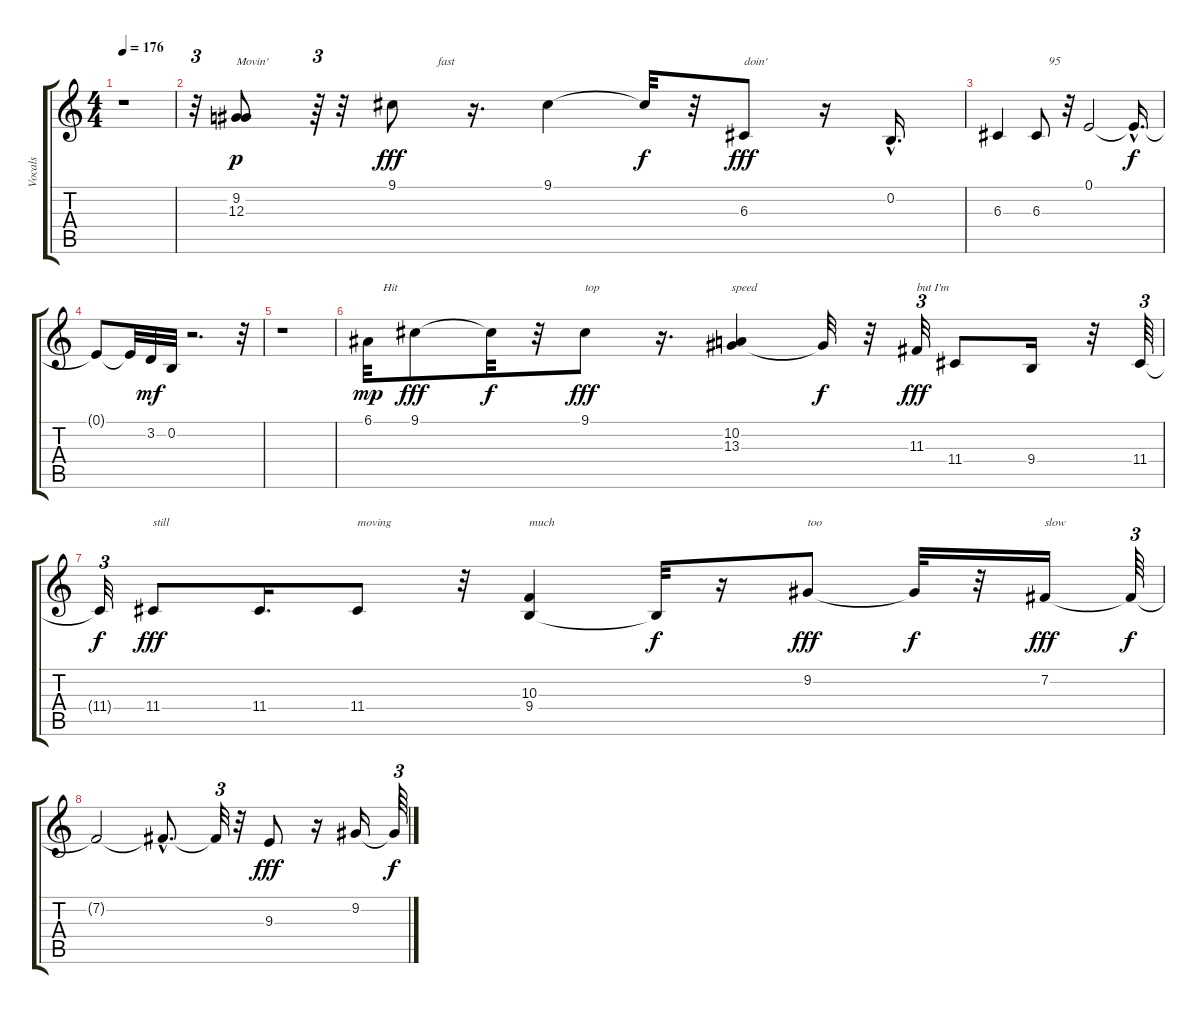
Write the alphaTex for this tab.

\track ("Vocals  " "Vocals  ") {instrument altosax}
\staff {score tabs}
\tuning (E4 B3 G3 D3 A2 E2) {hide}
\ts (4 4)
\tempo 176
\clef g2
\ks c
r.1{dy mf} |
r.32{tu (3 2)} (9.2 12.3).8{txt "Movin'" dy p} r.64{tu (3 2)} r.32 9.1.8{txt "               fast" dy fff} r.16{d} 9.1.4 9.1{t}.32{dy f} r.32 6.3.8{txt "doin'" dy fff} r.16 0.2{hac}.16{d} |
6.3.4{txt "                 95"} 6.3.8 r.32 0.1.2 0.1{hac t}.16{d dy f} |
0.1{t}.8 0.1{t}.32 3.2.32{dy mf} 0.2.32 r.2{d} r.32 |
r.1 |
6.1.32{txt "     Hit" dy mp} 9.1.8{dy fff} 9.1{t}.32{dy f} r.32 9.1.8{txt "top" dy fff} r.16{d} (10.2 13.3).4{txt "speed"} 13.3{t}.32{dy f} r.32 11.3.32{tu (3 2) txt "but I'm" dy fff} 11.4.8 9.4.16 r.32 11.4.64{tu (3 2)} |
11.4{t}.32{tu (3 2) dy f} 11.4.8{txt "still" dy fff} 11.4.16{d} 11.4.8{txt "moving"} r.32 (10.3 9.4).4{txt "much"} 9.4{t}.32{dy f} r.16 9.2.8{txt "too" dy fff} 9.2{t}.32{dy f} r.32 7.2.16{txt "slow" dy fff} 7.2{t}.64{tu (3 2) dy f} |
7.2{t}.2 7.2{hac t}.8{d} 7.2{t}.32{tu (3 2)} r.32 9.3.8{dy fff} r.16 9.2.16 9.2{t}.64{tu (3 2) dy f}
